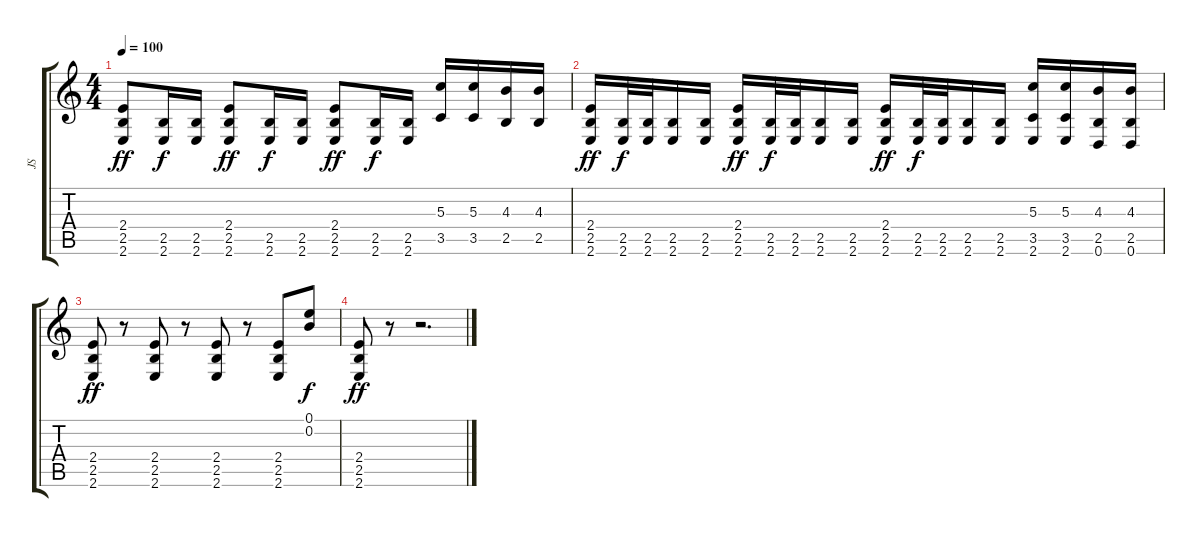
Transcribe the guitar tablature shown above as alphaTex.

\track ("JS" "JS") {instrument distortionguitar}
\staff {score tabs}
\tuning (E4 B3 G3 D3 A2 D2) {hide}
\ts (4 4)
\tempo 100
\clef g2
\ks c
(2.4 2.5 2.6).8{dy ff} (2.5 2.6).16{dy f} (2.5 2.6).16 (2.4 2.5 2.6).8{dy ff} (2.5 2.6).16{dy f} (2.5 2.6).16 (2.4 2.5 2.6).8{dy ff} (2.5 2.6).16{dy f} (2.5 2.6).16 (5.3 3.5).16 (5.3 3.5).16 (4.3 2.5).16 (4.3 2.5).16 |
(2.4 2.5 2.6).16{dy ff volume 15} (2.5 2.6).32{dy f} (2.5 2.6).32 (2.5 2.6).16 (2.5 2.6).16 (2.4 2.5 2.6).16{dy ff} (2.5 2.6).32{dy f} (2.5 2.6).32 (2.5 2.6).16 (2.5 2.6).16 (2.4 2.5 2.6).16{dy ff} (2.5 2.6).32{dy f} (2.5 2.6).32 (2.5 2.6).16 (2.5 2.6).16 (5.3 3.5 2.6).16 (5.3 3.5 2.6).16 (4.3 2.5 0.6).16 (4.3 2.5 0.6).16 |
(2.4 2.5 2.6).8{dy ff volume 14} r.8 (2.4 2.5 2.6).8 r.8 (2.4 2.5 2.6).8 r.8 (2.4 2.5 2.6).8 (0.1 0.2).8{dy f} |
(2.4 2.5 2.6).8{dy ff} r.8 r.2{d}
